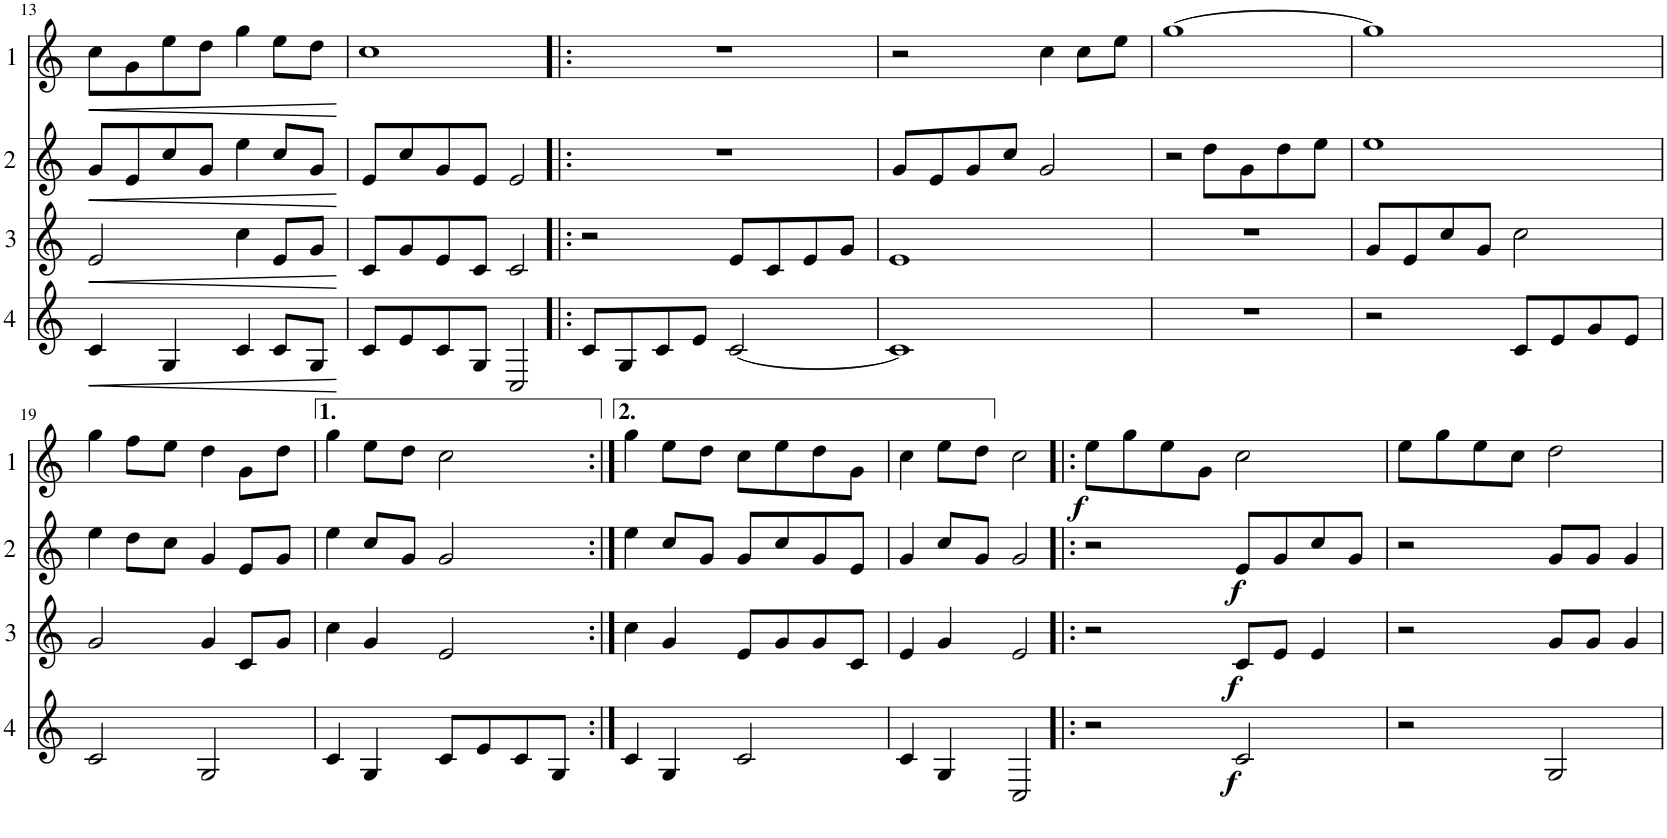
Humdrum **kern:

**kern	**dynam	**kern	**dynam	**kern	**dynam	**kern	**dynam
*part4	*part4	*part3	*part3	*part2	*part2	*part1	*part1
*staff4	*staff4	*staff3	*staff3	*staff2	*staff2	*staff1	*staff1
*I"Cor 4	*	*I"Cor 3	*	*I"Cor 2	*	*I"Cor 1	*
!!LO:PB:g=z
*clefG2	*	*clefG2	*	*clefG2	*	*clefG2	*
*Trd4c7	*	*Trd4c7	*	*Trd4c7	*	*Trd4c7	*
*k[]	*	*k[]	*	*k[]	*	*k[]	*
*M4/4	*	*M4/4	*	*M4/4	*	*M4/4	*
=13	=13	=13	=13	=13	=13	=13	=13
!	!LO:HP:b	!	!LO:HP:b	!	!LO:HP:b	!	!LO:HP:b
4c/	<	2e/	<	8g/L	<	8cc\L	<
.	.	.	.	8e/	.	8g\	.
4G/	.	.	.	8cc/	.	8ee\	.
.	.	.	.	8g/J	.	8dd\J	.
4c/	.	4cc\	.	4ee\	.	4gg\	.
8c/L	.	8e/L	.	8cc/L	.	8ee\L	.
8G/J	.	8g/J	.	8g/J	.	8dd\J	.
.	[	.	[	.	[	.	[
=14	=14	=14	=14	=14	=14	=14	=14
8c/L	.	8c/L	.	8e/L	.	1cc	.
8e/	.	8g/	.	8cc/	.	.	.
8c/	.	8e/	.	8g/	.	.	.
8G/J	.	8c/J	.	8e/J	.	.	.
2C/	.	2c/	.	2e/	.	.	.
=15!|:	=15!|:	=15!|:	=15!|:	=15!|:	=15!|:	=15!|:	=15!|:
8c/L	.	2r	.	1r	.	1r	.
8G/	.	.	.	.	.	.	.
8c/	.	.	.	.	.	.	.
8e/J	.	.	.	.	.	.	.
[2c/	.	8e/L	.	.	.	.	.
.	.	8c/	.	.	.	.	.
.	.	8e/	.	.	.	.	.
.	.	8g/J	.	.	.	.	.
=16	=16	=16	=16	=16	=16	=16	=16
1c]	.	1e	.	8g/L	.	2r	.
.	.	.	.	8e/	.	.	.
.	.	.	.	8g/	.	.	.
.	.	.	.	8cc/J	.	.	.
.	.	.	.	2g/	.	4cc\	.
.	.	.	.	.	.	8cc\L	.
.	.	.	.	.	.	8ee\J	.
=17	=17	=17	=17	=17	=17	=17	=17
1r	.	1r	.	2r	.	[1gg	.
.	.	.	.	8dd\L	.	.	.
.	.	.	.	8g\	.	.	.
.	.	.	.	8dd\	.	.	.
.	.	.	.	8ee\J	.	.	.
=18	=18	=18	=18	=18	=18	=18	=18
2r	.	8g/L	.	1ee	.	1gg]	.
.	.	8e/	.	.	.	.	.
.	.	8cc/	.	.	.	.	.
.	.	8g/J	.	.	.	.	.
8c/L	.	2cc\	.	.	.	.	.
8e/	.	.	.	.	.	.	.
8g/	.	.	.	.	.	.	.
8e/J	.	.	.	.	.	.	.
!!LO:LB:g=z
=19	=19	=19	=19	=19	=19	=19	=19
2c/	.	2g/	.	4ee\	.	4gg\	.
.	.	.	.	8dd\L	.	8ff\L	.
.	.	.	.	8cc\J	.	8ee\J	.
2G/	.	4g/	.	4g/	.	4dd\	.
.	.	8c/L	.	8e/L	.	8g\L	.
.	.	8g/J	.	8g/J	.	8dd\J	.
=20	=20	=20	=20	=20	=20	=20	=20
4c/	.	4cc\	.	4ee\	.	4gg\	.
4G/	.	4g/	.	8cc/L	.	8ee\L	.
.	.	.	.	8g/J	.	8dd\J	.
8c/L	.	2e/	.	2g/	.	2cc\	.
8e/	.	.	.	.	.	.	.
8c/	.	.	.	.	.	.	.
8G/J	.	.	.	.	.	.	.
=21:|!	=21:|!	=21:|!	=21:|!	=21:|!	=21:|!	=21:|!	=21:|!
4c/	.	4cc\	.	4ee\	.	4gg\	.
4G/	.	4g/	.	8cc/L	.	8ee\L	.
.	.	.	.	8g/J	.	8dd\J	.
2c/	.	8e/L	.	8g/L	.	8cc\L	.
.	.	8g/	.	8cc/	.	8ee\	.
.	.	8g/	.	8g/	.	8dd\	.
.	.	8c/J	.	8e/J	.	8g\J	.
=22	=22	=22	=22	=22	=22	=22	=22
4c/	.	4e/	.	4g/	.	4cc\	.
4G/	.	4g/	.	8cc/L	.	8ee\L	.
.	.	.	.	8g/J	.	8dd\J	.
2C/	.	2e/	.	2g/	.	2cc\	.
=23!|:	=23!|:	=23!|:	=23!|:	=23!|:	=23!|:	=23!|:	=23!|:
!	!	!	!	!	!	!	!LO:DY:b
2r	.	2r	.	2r	.	8ee\L	f
.	.	.	.	.	.	8gg\	.
.	.	.	.	.	.	8ee\	.
.	.	.	.	.	.	8g\J	.
!	!LO:DY:b	!	!LO:DY:b	!	!LO:DY:b	!	!
2c/	f	8c/L	f	8e/L	f	2cc\	.
.	.	8e/J	.	8g/	.	.	.
.	.	4e/	.	8cc/	.	.	.
.	.	.	.	8g/J	.	.	.
=24	=24	=24	=24	=24	=24	=24	=24
2r	.	2r	.	2r	.	8ee\L	.
.	.	.	.	.	.	8gg\	.
.	.	.	.	.	.	8ee\	.
.	.	.	.	.	.	8cc\J	.
2G/	.	8g/L	.	8g/L	.	2dd\	.
.	.	8g/J	.	8g/J	.	.	.
.	.	4g/	.	4g/	.	.	.
=	=	=	=	=	=	=	=
*-	*-	*-	*-	*-	*-	*-	*-
